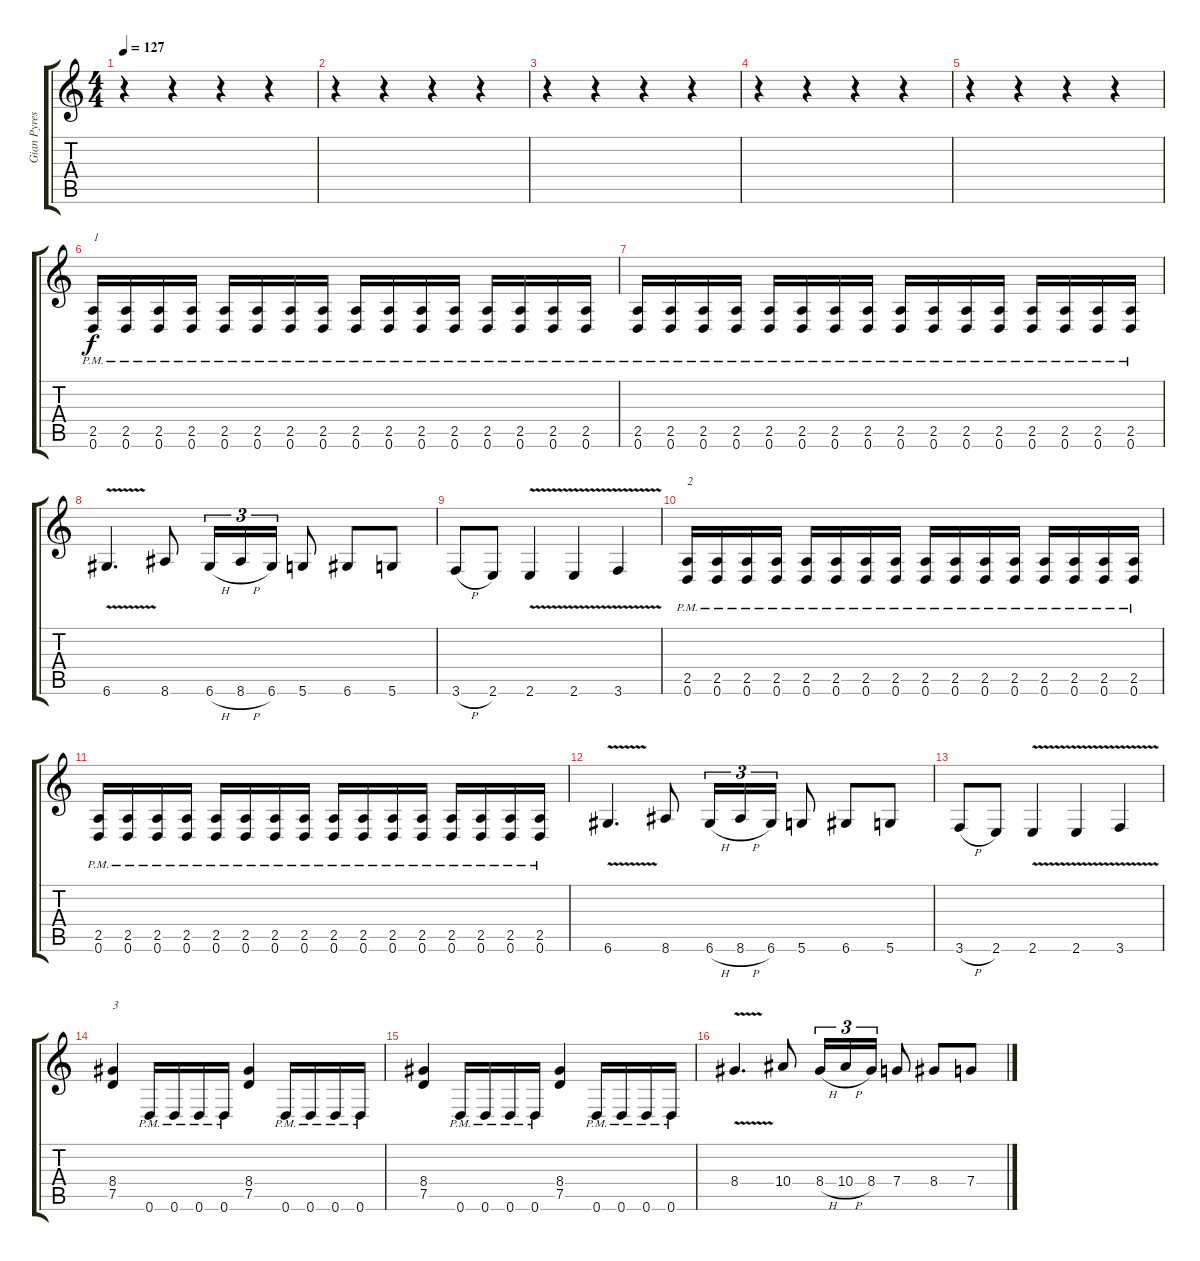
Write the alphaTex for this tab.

\track ("Gian Pyres" "Gian Pyres") {instrument distortionguitar}
\staff {score tabs}
\tuning (D4 A3 F3 C3 G2 D2) {hide}
\ts (4 4)
\tempo 127
\clef g2
\ks c
r.4{dy f} r.4 r.4 r.4 |
r.4 r.4 r.4 r.4 |
r.4 r.4 r.4 r.4 |
r.4 r.4 r.4 r.4 |
r.4 r.4 r.4 r.4 |
(2.5{pm} 0.6{pm}).16{txt "1"} (2.5{pm} 0.6{pm}).16 (2.5{pm} 0.6{pm}).16 (2.5{pm} 0.6{pm}).16 (2.5{pm} 0.6{pm}).16 (2.5{pm} 0.6{pm}).16 (2.5{pm} 0.6{pm}).16 (2.5{pm} 0.6{pm}).16 (2.5{pm} 0.6{pm}).16 (2.5{pm} 0.6{pm}).16 (2.5{pm} 0.6{pm}).16 (2.5{pm} 0.6{pm}).16 (2.5{pm} 0.6{pm}).16 (2.5{pm} 0.6{pm}).16 (2.5{pm} 0.6{pm}).16 (2.5{pm} 0.6{pm}).16 |
(2.5{pm} 0.6{pm}).16 (2.5{pm} 0.6{pm}).16 (2.5{pm} 0.6{pm}).16 (2.5{pm} 0.6{pm}).16 (2.5{pm} 0.6{pm}).16 (2.5{pm} 0.6{pm}).16 (2.5{pm} 0.6{pm}).16 (2.5{pm} 0.6{pm}).16 (2.5{pm} 0.6{pm}).16 (2.5{pm} 0.6{pm}).16 (2.5{pm} 0.6{pm}).16 (2.5{pm} 0.6{pm}).16 (2.5{pm} 0.6{pm}).16 (2.5{pm} 0.6{pm}).16 (2.5{pm} 0.6{pm}).16 (2.5{pm} 0.6{pm}).16 |
6.6{v}.4{d} 8.6.8 6.6{h}.16{tu (3 2)} 8.6{h}.16{tu (3 2)} 6.6.16{tu (3 2)} 5.6.8 6.6.8 5.6.8 |
3.6{h}.8 2.6.8 2.6{v}.4 2.6{v}.4 3.6{v}.4 |
(2.5{pm} 0.6{pm}).16{txt "2"} (2.5{pm} 0.6{pm}).16 (2.5{pm} 0.6{pm}).16 (2.5{pm} 0.6{pm}).16 (2.5{pm} 0.6{pm}).16 (2.5{pm} 0.6{pm}).16 (2.5{pm} 0.6{pm}).16 (2.5{pm} 0.6{pm}).16 (2.5{pm} 0.6{pm}).16 (2.5{pm} 0.6{pm}).16 (2.5{pm} 0.6{pm}).16 (2.5{pm} 0.6{pm}).16 (2.5{pm} 0.6{pm}).16 (2.5{pm} 0.6{pm}).16 (2.5{pm} 0.6{pm}).16 (2.5{pm} 0.6{pm}).16 |
(2.5{pm} 0.6{pm}).16 (2.5{pm} 0.6{pm}).16 (2.5{pm} 0.6{pm}).16 (2.5{pm} 0.6{pm}).16 (2.5{pm} 0.6{pm}).16 (2.5{pm} 0.6{pm}).16 (2.5{pm} 0.6{pm}).16 (2.5{pm} 0.6{pm}).16 (2.5{pm} 0.6{pm}).16 (2.5{pm} 0.6{pm}).16 (2.5{pm} 0.6{pm}).16 (2.5{pm} 0.6{pm}).16 (2.5{pm} 0.6{pm}).16 (2.5{pm} 0.6{pm}).16 (2.5{pm} 0.6{pm}).16 (2.5{pm} 0.6{pm}).16 |
6.6{v}.4{d} 8.6.8 6.6{h}.16{tu (3 2)} 8.6{h}.16{tu (3 2)} 6.6.16{tu (3 2)} 5.6.8 6.6.8 5.6.8 |
3.6{h}.8 2.6.8 2.6{v}.4 2.6{v}.4 3.6{v}.4 |
(8.4 7.5).4{txt "3"} 0.6{pm}.16 0.6{pm}.16 0.6{pm}.16 0.6{pm}.16 (8.4 7.5).4 0.6{pm}.16 0.6{pm}.16 0.6{pm}.16 0.6{pm}.16 |
(8.4 7.5).4 0.6{pm}.16 0.6{pm}.16 0.6{pm}.16 0.6{pm}.16 (8.4 7.5).4 0.6{pm}.16 0.6{pm}.16 0.6{pm}.16 0.6{pm}.16 |
8.4{v}.4{d} 10.4.8 8.4{h}.16{tu (3 2)} 10.4{h}.16{tu (3 2)} 8.4.16{tu (3 2)} 7.4.8 8.4.8 7.4.8
